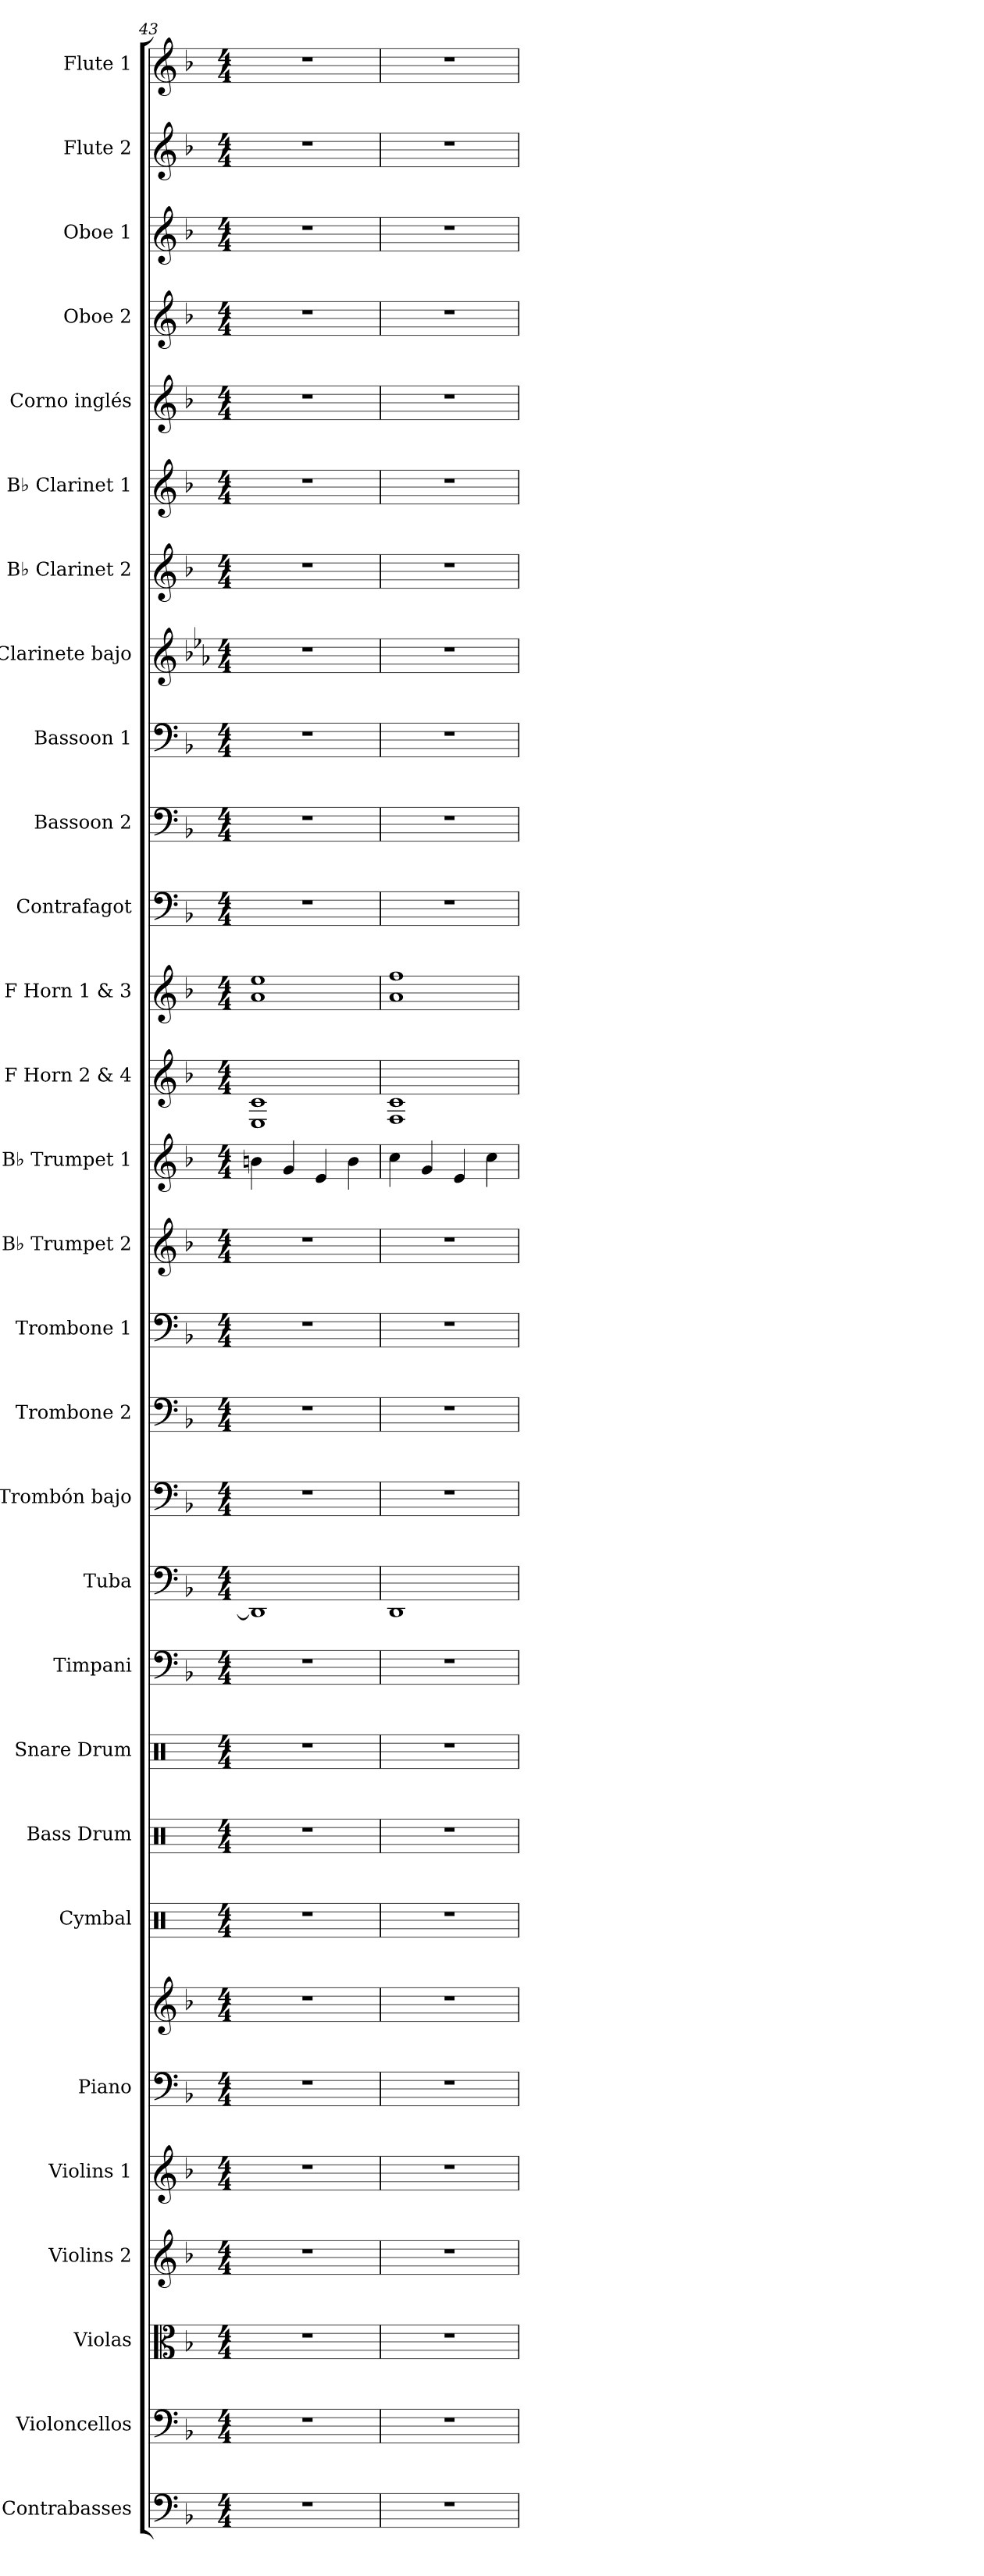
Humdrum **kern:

**kern	**kern	**kern	**kern	**kern	**kern	**kern	**kern	**kern	**kern	**kern	**kern	**kern	**kern	**kern	**kern	**kern	**kern	**kern	**kern	**kern	**kern	**kern	**kern	**kern	**kern	**kern	**kern	**kern	**kern
*part29	*part28	*part27	*part26	*part25	*part24	*part24	*part23	*part22	*part21	*part20	*part19	*part18	*part17	*part16	*part15	*part14	*part13	*part12	*part11	*part10	*part9	*part8	*part7	*part6	*part5	*part4	*part3	*part2	*part1
*staff30	*staff29	*staff28	*staff27	*staff26	*staff25	*staff24	*staff23	*staff22	*staff21	*staff20	*staff19	*staff18	*staff17	*staff16	*staff15	*staff14	*staff13	*staff12	*staff11	*staff10	*staff9	*staff8	*staff7	*staff6	*staff5	*staff4	*staff3	*staff2	*staff1
*I"Contrabasses	*I"Violoncellos	*I"Violas	*I"Violins 2	*I"Violins 1	*I"Piano	*	*I"Cymbal	*I"Bass Drum	*I"Snare Drum	*I"Timpani	*I"Tuba	*I"Trombón bajo	*I"Trombone 2	*I"Trombone 1	*I"B♭ Trumpet 2	*I"B♭ Trumpet 1	*I"F Horn 2 &amp; 4	*I"F Horn 1 &amp; 3	*I"Contrafagot	*I"Bassoon 2	*I"Bassoon 1	*I"Clarinete bajo	*I"B♭ Clarinet 2	*I"B♭ Clarinet 1	*I"Corno inglés	*I"Oboe 2	*I"Oboe 1	*I"Flute 2	*I"Flute 1
*I'Cbs.	*I'Vcs.	*I'Vlas.	*I'Vlns. 2	*I'Vlns. 1	*I'Pno.	*	*I'Cym.	*I'B. Dr.	*I'Sn. Dr.	*I'Timp.	*I'Tba.	*I'Tbn. B.	*I'Tbn. 2	*I'Tbn. 1	*I'B♭ Tpt. 2	*I'B♭ Tpt. 1	*I'F Hn. 2 4	*I'F Hn. 1 3	*I'Cfag.	*I'Bsn. 2	*I'Bsn. 1	*I'Cl. B.	*I'B♭ Cl. 2	*I'B♭ Cl. 1	*I'Cor. Ingl.	*I'Ob. 2	*I'Ob. 1	*I'Fl. 2	*I'Fl. 1
*clefF4	*clefF4	*clefC3	*clefG2	*clefG2	*clefF4	*clefG2	*clefX	*clefX	*clefX	*clefF4	*clefF4	*clefF4	*clefF4	*clefF4	*clefG2	*clefG2	*clefG2	*clefG2	*clefF4	*clefF4	*clefF4	*clefG2	*clefG2	*clefG2	*clefG2	*clefG2	*clefG2	*clefG2	*clefG2
*ITrd7c12	*	*	*	*	*	*	*	*	*	*	*	*	*	*	*ITrd1c2	*ITrd1c2	*ITrd4c7	*ITrd4c7	*ITrd7c12	*	*	*ITrd8c14	*ITrd1c2	*ITrd1c2	*ITrd4c7	*	*	*	*
*k[b-]	*k[b-]	*k[b-]	*k[b-]	*k[b-]	*k[b-]	*k[b-]	*k[]	*k[]	*k[]	*k[b-]	*k[b-]	*k[b-]	*k[b-]	*k[b-]	*k[b-e-a-]	*k[b-e-a-]	*k[b-e-]	*k[b-e-]	*k[b-]	*k[b-]	*k[b-]	*k[b-e-a-]	*k[b-e-a-]	*k[b-e-a-]	*k[b-e-]	*k[b-]	*k[b-]	*k[b-]	*k[b-]
*M4/4	*M4/4	*M4/4	*M4/4	*M4/4	*M4/4	*M4/4	*M4/4	*M4/4	*M4/4	*M4/4	*M4/4	*M4/4	*M4/4	*M4/4	*M4/4	*M4/4	*M4/4	*M4/4	*M4/4	*M4/4	*M4/4	*M4/4	*M4/4	*M4/4	*M4/4	*M4/4	*M4/4	*M4/4	*M4/4
=43	=43	=43	=43	=43	=43	=43	=43	=43	=43	=43	=43	=43	=43	=43	=43	=43	=43	=43	=43	=43	=43	=43	=43	=43	=43	=43	=43	=43	=43
1r	1r	1r	1r	1r	1r	1r	1r	1r	1r	1r	1DD]	1r	1r	1r	1r	4an\	1AA 1F	1d 1a	1r	1r	1r	1r	1r	1r	1r	1r	1r	1r	1r
.	.	.	.	.	.	.	.	.	.	.	.	.	.	.	.	4f/	.	.	.	.	.	.	.	.	.	.	.	.	.
.	.	.	.	.	.	.	.	.	.	.	.	.	.	.	.	4d/	.	.	.	.	.	.	.	.	.	.	.	.	.
.	.	.	.	.	.	.	.	.	.	.	.	.	.	.	.	4a\	.	.	.	.	.	.	.	.	.	.	.	.	.
=44	=44	=44	=44	=44	=44	=44	=44	=44	=44	=44	=44	=44	=44	=44	=44	=44	=44	=44	=44	=44	=44	=44	=44	=44	=44	=44	=44	=44	=44
1r	1r	1r	1r	1r	1r	1r	1r	1r	1r	1r	1DD	1r	1r	1r	1r	4b-\	1BB- 1F	1d 1b-	1r	1r	1r	1r	1r	1r	1r	1r	1r	1r	1r
.	.	.	.	.	.	.	.	.	.	.	.	.	.	.	.	4f/	.	.	.	.	.	.	.	.	.	.	.	.	.
.	.	.	.	.	.	.	.	.	.	.	.	.	.	.	.	4d/	.	.	.	.	.	.	.	.	.	.	.	.	.
.	.	.	.	.	.	.	.	.	.	.	.	.	.	.	.	4b-\	.	.	.	.	.	.	.	.	.	.	.	.	.
=	=	=	=	=	=	=	=	=	=	=	=	=	=	=	=	=	=	=	=	=	=	=	=	=	=	=	=	=	=
*-	*-	*-	*-	*-	*-	*-	*-	*-	*-	*-	*-	*-	*-	*-	*-	*-	*-	*-	*-	*-	*-	*-	*-	*-	*-	*-	*-	*-	*-
